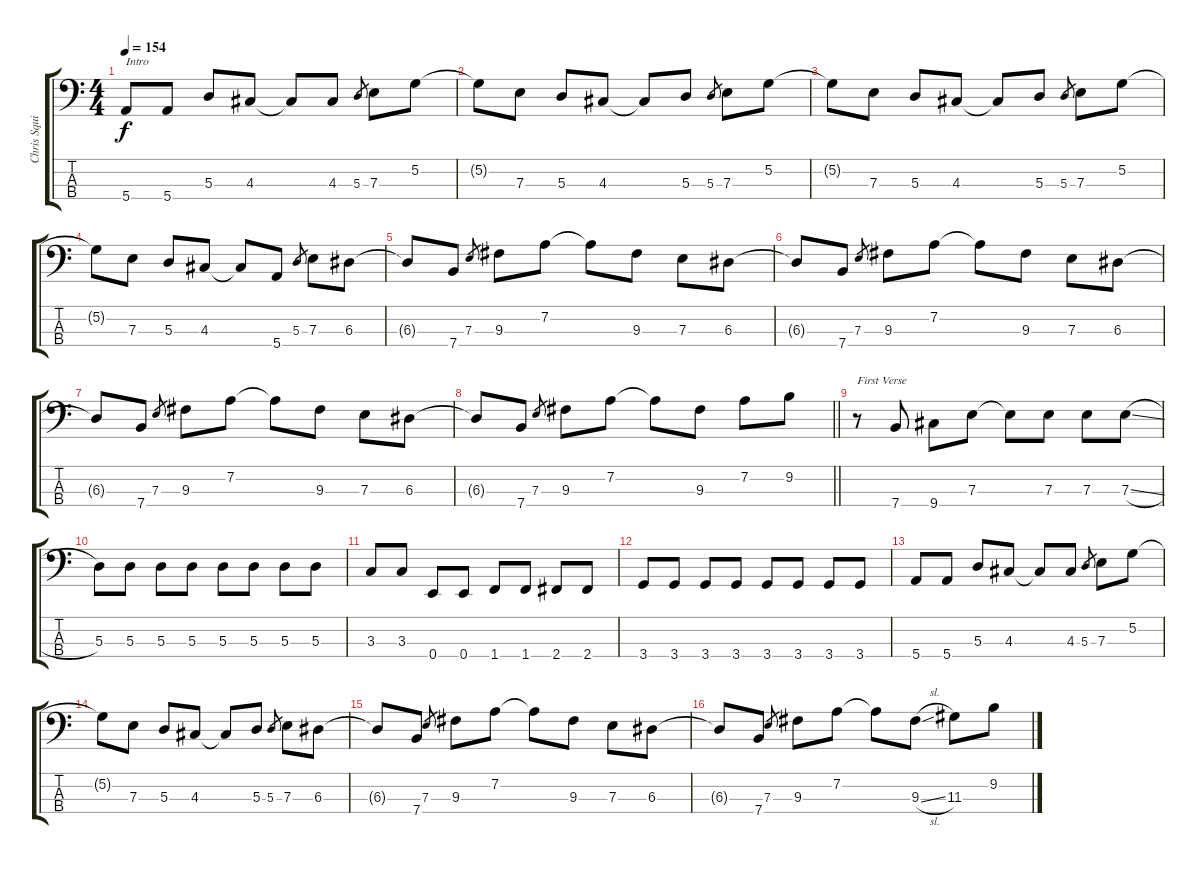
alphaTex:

\track ("Chris Squire" "Chris Squi") {instrument electricbasspick}
\staff {score tabs}
\tuning (G2 D2 A1 E1) {hide}
\ts (4 4)
\tempo 154
\clef f4
\ks c
5.4.8{txt "Intro" dy f instrument electricbasspick} 5.4.8 5.3.8 4.3.8 4.3{t}.8 4.3.8 5.3.8{gr} 7.3.8 5.2.8 |
5.2{t}.8 7.3.8 5.3.8 4.3.8 4.3{t}.8 5.3.8 5.3.8{gr} 7.3.8 5.2.8 |
5.2{t}.8 7.3.8 5.3.8 4.3.8 4.3{t}.8 5.3.8 5.3.8{gr} 7.3.8 5.2.8 |
5.2{t}.8 7.3.8 5.3.8 4.3.8 4.3{t}.8 5.4.8 5.3.8{gr} 7.3.8 6.3.8 |
6.3{t}.8 7.4.8 7.3.8{gr} 9.3.8 7.2.8 7.2{t}.8 9.3.8 7.3.8 6.3.8 |
6.3{t}.8 7.4.8 7.3.8{gr} 9.3.8 7.2.8 7.2{t}.8 9.3.8 7.3.8 6.3.8 |
6.3{t}.8 7.4.8 7.3.8{gr} 9.3.8 7.2.8 7.2{t}.8 9.3.8 7.3.8 6.3.8 |
\barLineRight lightlight
6.3{t}.8 7.4.8 7.3.8{gr} 9.3.8 7.2.8 7.2{t}.8 9.3.8 7.2.8 9.2.8 |
r.8{txt "First Verse"} 7.4.8 9.4.8 7.3.8 7.3{t}.8 7.3.8 7.3.8 7.3{sl}.8 |
5.3.8 5.3.8 5.3.8 5.3.8 5.3.8 5.3.8 5.3.8 5.3.8 |
3.3.8 3.3.8 0.4.8 0.4.8 1.4.8 1.4.8 2.4.8 2.4.8 |
3.4.8 3.4.8 3.4.8 3.4.8 3.4.8 3.4.8 3.4.8 3.4.8 |
5.4.8 5.4.8 5.3.8 4.3.8 4.3{t}.8 4.3.8 5.3.8{gr} 7.3.8 5.2.8 |
5.2{t}.8 7.3.8 5.3.8 4.3.8 4.3{t}.8 5.3.8 5.3.8{gr} 7.3.8 6.3.8 |
6.3{t}.8 7.4.8 7.3.8{gr} 9.3.8 7.2.8 7.2{t}.8 9.3.8 7.3.8 6.3.8 |
6.3{t}.8 7.4.8 7.3.8{gr} 9.3.8 7.2.8 7.2{t}.8 9.3{sl}.8 11.3.8 9.2.8
